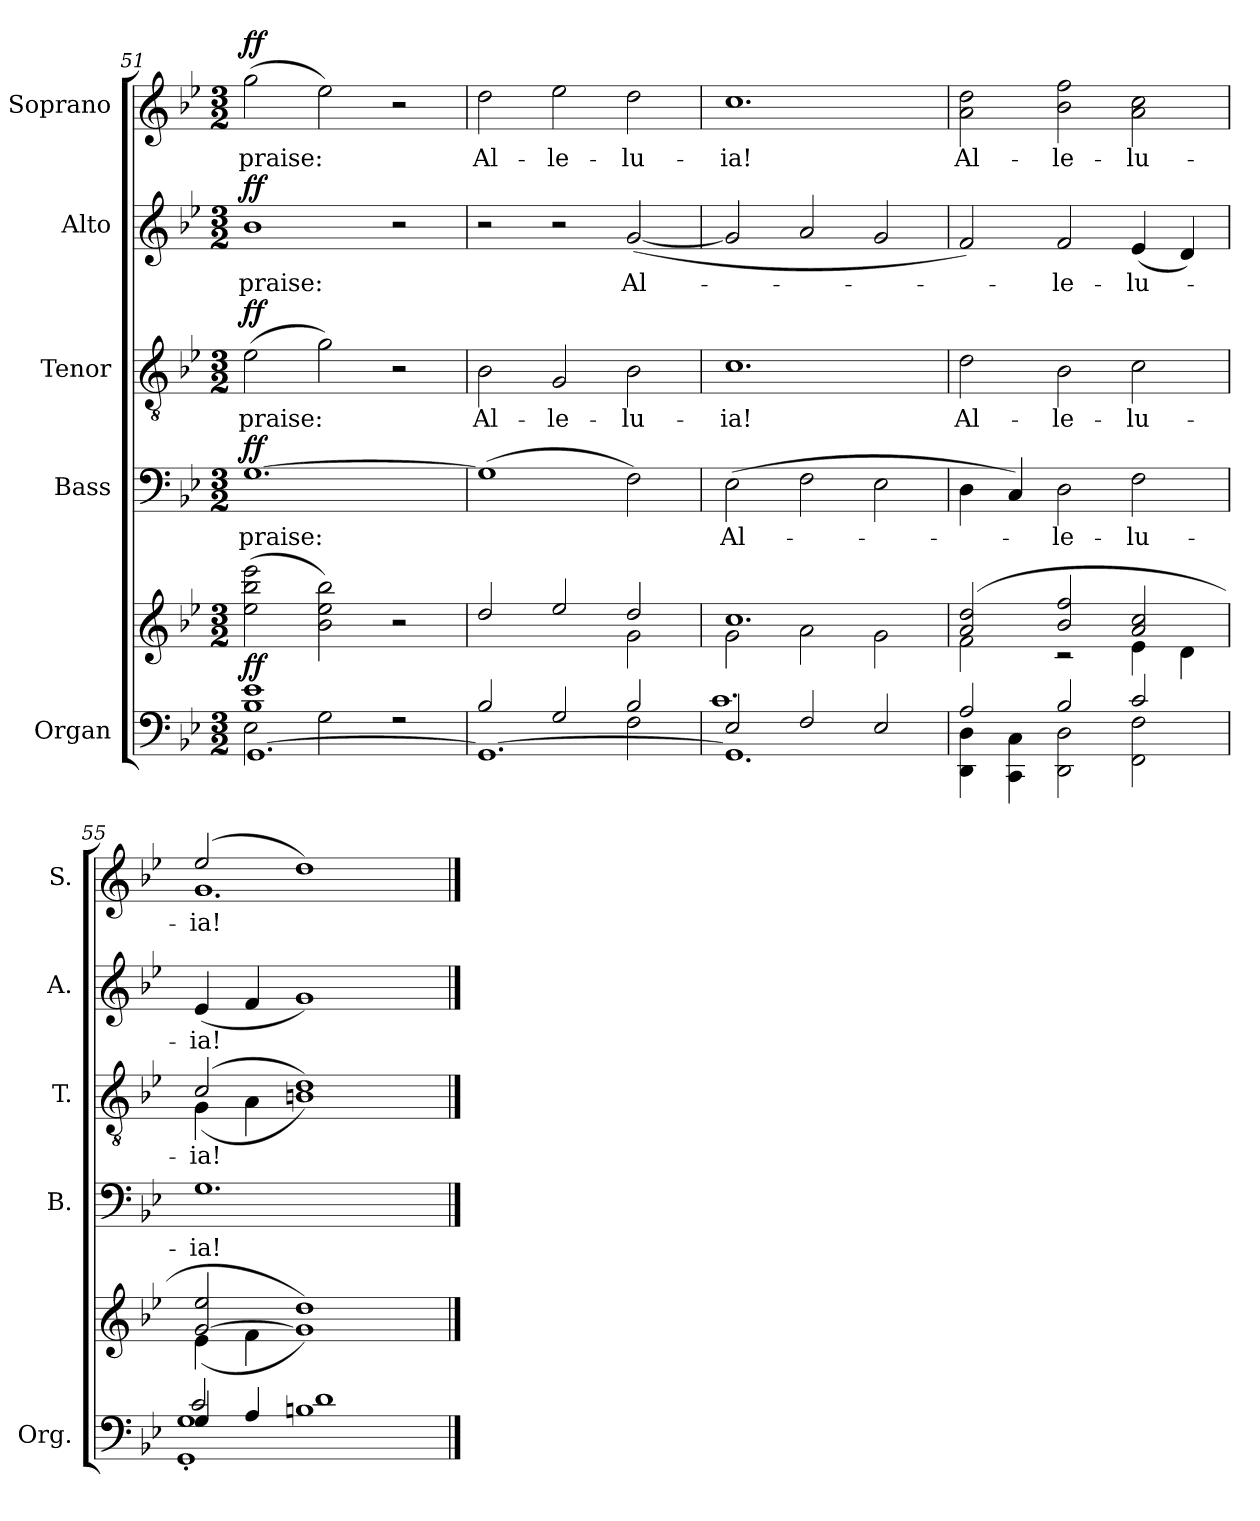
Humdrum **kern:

**kern	**kern	**dynam	**kern	**text	**dynam	**kern	**text	**dynam	**kern	**text	**dynam	**kern	**text	**dynam
*part5	*part5	*part5	*part4	*part4	*part4	*part3	*part3	*part3	*part2	*part2	*part2	*part1	*part1	*part1
*staff6	*staff5	*staff5/6	*staff4	*staff4	*staff4	*staff3	*staff3	*staff3	*staff2	*staff2	*staff2	*staff1	*staff1	*staff1
*I"Organ	*	*	*I"Bass	*	*	*I"Tenor	*	*	*I"Alto	*	*	*I"Soprano	*	*
*I'Org.	*	*	*I'B.	*	*	*I'T.	*	*	*I'A.	*	*	*I'S.	*	*
*clefF4	*clefG2	*	*clefF4	*	*	*clefGv2	*	*	*clefG2	*	*	*clefG2	*	*
*	*	*	*	*	*	*ITrd7c12	*	*	*	*	*	*	*	*
*k[b-e-]	*k[b-e-]	*	*k[b-e-]	*	*	*k[b-e-]	*	*	*k[b-e-]	*	*	*k[b-e-]	*	*
*B-:	*B-:	*	*B-:	*	*	*B-:	*	*	*B-:	*	*	*B-:	*	*
*M3/2	*M3/2	*	*M3/2	*	*	*M3/2	*	*	*M3/2	*	*	*M3/2	*	*
=51	=51	=51	=51	=51	=51	=51	=51	=51	=51	=51	=51	=51	=51	=51
*^	*	*	*	*	*	*	*	*	*	*	*	*	*	*
*	*^	*	*	*	*	*	*	*	*	*	*	*	*	*	*
!	!	!	!	!	!	!LO:LY:b:color=#000000	!	!	!	!	!	!	!	!	!	!
!	!	!	!	!	!	!	!	!	!LO:LY:b:color=#000000	!	!	!	!	!	!	!
!	!	!	!	!	!	!	!	!	!	!	!	!LO:LY:b:color=#000000	!	!	!	!
!	!	!	!	!	!	!	!	!	!	!	!	!	!	!	!LO:LY:b:color=#000000	!
1B-i 1e-i	2E-i\	[<1.GGi	(2ee-i\ 2bb-i 2eee-i	ff	[>1.Gi	praise:	ff	(2E-i\	praise:	ff	1b-i	praise:	ff	(2ggi\	praise:	ff
.	2Gi\	.	2b-i\ 2ee-i 2bb-i)	.	.	.	.	2Gi\)	.	.	.	.	.	2ee-i\)	.	.
2ryy	2r	.	2r	.	.	.	.	2r	.	.	2r	.	.	2r	.	.
=52	=52	=52	=52	=52	=52	=52	=52	=52	=52	=52	=52	=52	=52	=52	=52	=52
*	*	*	*^	*	*	*	*	*	*	*	*	*	*	*	*	*
!	!	!	!	!	!	!	!	!	!	!LO:LY:b:color=#000000	!	!	!	!	!	!	!
!	!	!	!	!	!	!	!	!	!	!	!	!	!	!	!	!LO:LY:b:color=#000000	!
2B-i/	1ryy	1.GGi_<	2ddi/	2ryy	.	(1Gi]	.	.	2BB-i\	Al-	.	2r	.	.	2ddi\	Al-	.
!	!	!	!	!	!	!	!	!	!	!LO:LY:b:color=#000000	!	!	!	!	!	!	!
!	!	!	!	!	!	!	!	!	!	!	!	!	!	!	!	!LO:LY:b:color=#000000	!
2Gi/	.	.	2ee-i/	2ryy	.	.	.	.	2GGi/	-le-	.	2r	.	.	2ee-i\	-le-	.
!	!	!	!	!	!	!	!	!	!	!LO:LY:b:color=#000000	!	!	!	!	!	!	!
!	!	!	!	!	!	!	!	!	!	!	!	!	!LO:LY:b:color=#000000	!	!	!	!
!	!	!	!	!	!	!	!	!	!	!	!	!	!	!	!	!LO:LY:b:color=#000000	!
2B-i/	2Fi\	.	2ddi/	2gi\	.	2Fi\)	.	.	2BB-i\	-lu-	.	([<2gi/	Al-	.	2ddi\	-lu-	.
=53	=53	=53	=53	=53	=53	=53	=53	=53	=53	=53	=53	=53	=53	=53	=53	=53	=53
!	!	!	!	!	!	!	!LO:LY:b:color=#000000	!	!	!	!	!	!	!	!	!	!
!	!	!	!	!	!	!	!	!	!	!LO:LY:b:color=#000000	!	!	!	!	!	!	!
!	!	!	!	!	!	!	!	!	!	!	!	!	!	!	!	!LO:LY:b:color=#000000	!
2E-i/	1.GGi]	1.ci	1.cci	2gi\	.	(2E-i\	Al-	.	1.Ci	-ia!	.	2gi/]	.	.	1.cci	-ia!	.
2Fi/	.	.	.	2ai\	.	2Fi\	.	.	.	.	.	2ai/	.	.	.	.	.
2E-i/	.	.	.	2gi\	.	2E-i\	.	.	.	.	.	2gi/	.	.	.	.	.
*	*v	*v	*	*	*	*	*	*	*	*	*	*	*	*	*	*	*
=54	=54	=54	=54	=54	=54	=54	=54	=54	=54	=54	=54	=54	=54	=54	=54	=54
!	!	!	!	!	!	!	!	!	!LO:LY:b:color=#000000	!	!	!	!	!	!	!
!	!	!	!	!	!	!	!	!	!	!	!	!	!	!	!LO:LY:b:color=#000000	!
2Ai/	4DDi\ 4Di	(2ai/ 2ddi	2fi\	.	4Di\	.	.	2Di\	Al-	.	2fi/)	.	.	2ai\ 2ddi	Al-	.
.	4CCi\ 4Ci	.	.	.	4Ci/)	.	.	.	.	.	.	.	.	.	.	.
!	!	!	!	!	!	!LO:LY:b:color=#000000	!	!	!	!	!	!	!	!	!	!
!	!	!	!	!	!	!	!	!	!LO:LY:b:color=#000000	!	!	!	!	!	!	!
!	!	!	!	!	!	!	!	!	!	!	!	!LO:LY:b:color=#000000	!	!	!	!
!	!	!	!	!	!	!	!	!	!	!	!	!	!	!	!LO:LY:b:color=#000000	!
2B-i/	2DDi\ 2Di	2b-i/ 2ffi	2r	.	2Di\	-le-	.	2BB-i\	-le-	.	2fi/	-le-	.	2b-i\ 2ffi	-le-	.
!	!	!	!	!	!	!LO:LY:b:color=#000000	!	!	!	!	!	!	!	!	!	!
!	!	!	!	!	!	!	!	!	!LO:LY:b:color=#000000	!	!	!	!	!	!	!
!	!	!	!	!	!	!	!	!	!	!	!	!LO:LY:b:color=#000000	!	!	!	!
!	!	!	!	!	!	!	!	!	!	!	!	!	!	!	!LO:LY:b:color=#000000	!
2ci/	2FFi\ 2Fi	2ai/ 2cci	4e-i\	.	2Fi\	-lu-	.	2Ci\	-lu-	.	(4e-i/	-lu-	.	2ai\ 2cci	-lu-	.
.	.	.	4di\	.	.	.	.	.	.	.	4di/)	.	.	.	.	.
=55	=55	=55	=55	=55	=55	=55	=55	=55	=55	=55	=55	=55	=55	=55	=55	=55
*	*^	*	*	*	*	*	*	*	*	*	*	*	*	*	*	*
!	!	!	!	!	!	!	!LO:LY:b:color=#000000	!	!	!	!	!	!	!	!	!	!
*	*	*	*	*	*	*	*	*	*^	*	*	*	*	*	*	*	*
!	!	!	!	!	!	!	!	!	!	!	!LO:LY:b:color=#000000	!	!	!	!	!	!	!
!	!	!	!	!	!	!	!	!	!	!	!	!	!	!LO:LY:b:color=#000000	!	!	!	!
!	!	!	!	!	!	!	!	!	!	!	!	!	!	!	!	!	!LO:LY:b:color=#000000	!
*	*	*	*	*	*	*	*	*	*	*	*	*	*	*	*	*^	*	*
4Gi/	1GGi' 1Gi'	2ci/	[>2gi/ 2ee-i	(4e-i\	.	1.Gi	-ia!	.	(2Ci/	(4GGi\	-ia!	.	(4e-i/	-ia!	.	(2ee-i/	1.gi	-ia!	.
4Ai/	.	.	.	4fi\	.	.	.	.	.	4AAi\	.	.	4fi/	.	.	.	.	.	.
1Bni	.	1di	1ddi)	1gi])	.	.	.	.	1Di)	1BBni)	.	.	1gi)	.	.	1ddi)	.	.	.
.	2ryy	.	.	.	.	.	.	.	.	.	.	.	.	.	.	.	.	.	.
*v	*v	*v	*	*	*	*	*	*	*v	*v	*	*	*	*	*	*v	*v	*	*
*	*v	*v	*	*	*	*	*	*	*	*	*	*	*	*	*
==	==	==	==	==	==	==	==	==	==	==	==	==	==	==
*-	*-	*-	*-	*-	*-	*-	*-	*-	*-	*-	*-	*-	*-	*-
